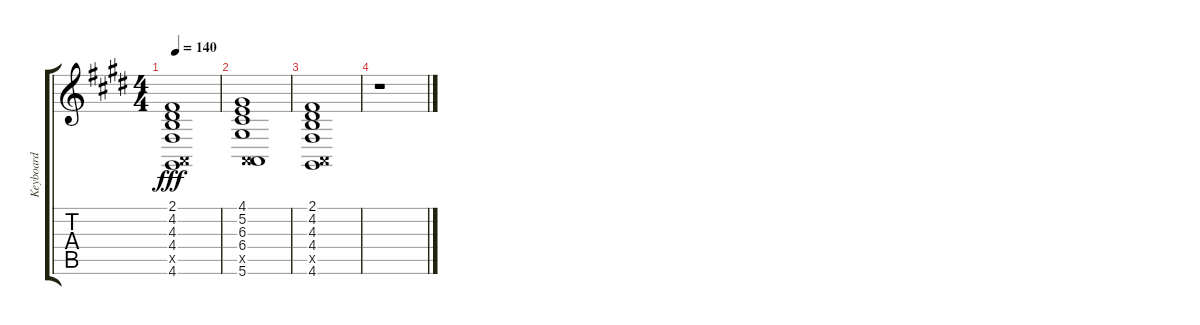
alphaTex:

\track ("Keyboard" "Keyboard") {instrument clavinet}
\staff {score tabs}
\tuning (E4 B3 G3 D3 A2 E2) {hide}
\ts (4 4)
\tempo 140
\clef g2
\ks e
(2.1 4.2 4.3 4.4 0.5{x} 4.6).1{dy fff} |
(4.1 5.2 6.3 6.4 0.5{x} 5.6).1 |
(2.1 4.2 4.3 4.4 0.5{x} 4.6).1 |
r.1
